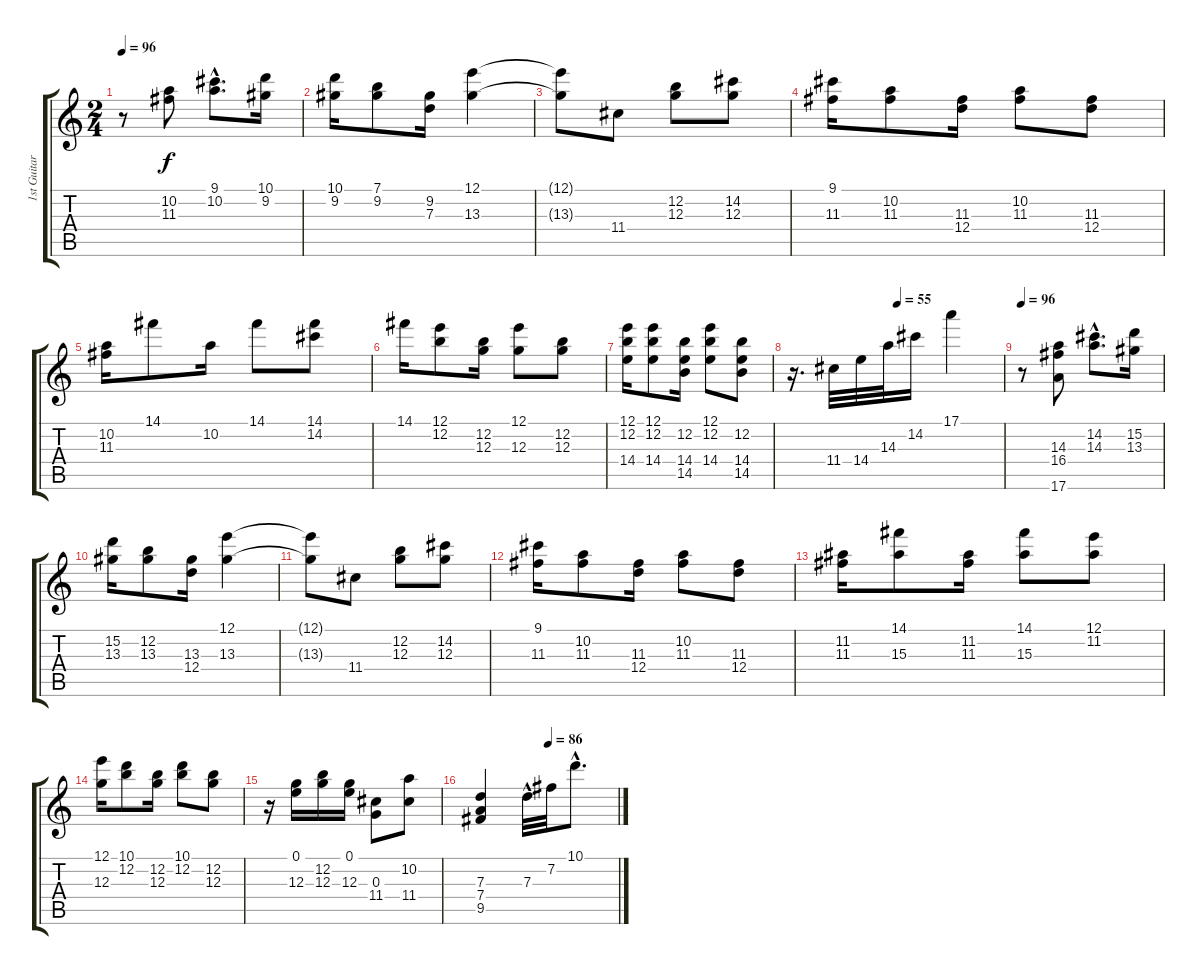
\track ("1st Guitar" "1st Guitar") {instrument acousticguitarnylon}
\staff {score tabs}
\tuning (E4 B3 G3 D3 A2 E2) {hide}
\ts (2 4)
\tempo 96
\clef g2
\ks c
r.8{dy f instrument acousticguitarnylon} (10.2 11.3).8 (9.1{hac} 10.2{hac}).8{d} (10.1 9.2).16 |
(10.1 9.2).16 (7.1 9.2).8 (9.2 7.3).16 (12.1 13.3).4 |
(12.1{t} 13.3{t}).8 11.4.8 (12.2 12.3).8 (14.2 12.3).8 |
(9.1 11.3).16 (10.2 11.3).8 (11.3 12.4).16 (10.2 11.3).8 (11.3 12.4).8 |
(10.2 11.3).16 14.1.8 10.2.16 14.1.8 (14.1 14.2).8 |
14.1.16 (12.1 12.2).8 (12.2 12.3).16 (12.1 12.3).8 (12.2 12.3).8 |
(12.1 12.2 14.4).16 (12.1 12.2 14.4).8 (12.2 14.4 14.5).16 (12.1 12.2 14.4).8 (12.2 14.4 14.5).8 |
\tempo (55 0.5)
r.16{d} 11.4.32 14.4.32 14.3.32 14.2.16 17.1.4 |
\tempo 96
r.8 (14.3 16.4 17.6).8 (14.2{hac} 14.3{hac}).8{d} (15.2 13.3).16 |
(15.2 13.3).16 (12.2 13.3).8 (13.3 12.4).16 (12.1 13.3).4 |
(12.1{t} 13.3{t}).8 11.4.8 (12.2 12.3).8 (14.2 12.3).8 |
(9.1 11.3).16 (10.2 11.3).8 (11.3 12.4).16 (10.2 11.3).8 (11.3 12.4).8 |
(11.2 11.3).16 (14.1 15.3).8 (11.2 11.3).16 (14.1 15.3).8 (12.1 11.2).8 |
(12.1 12.3).16 (10.1 12.2).8 (12.2 12.3).16 (10.1 12.2).8 (12.2 12.3).8 |
r.16 (0.1 12.3).16 (12.2 12.3).16 (0.1 12.3).16 (0.3 11.4).8 (10.2 11.4).8 |
\tempo (86 0.5)
(7.3 7.4 9.5).4 7.3{hac}.32 7.2.32 10.1{hac}.8{d}
